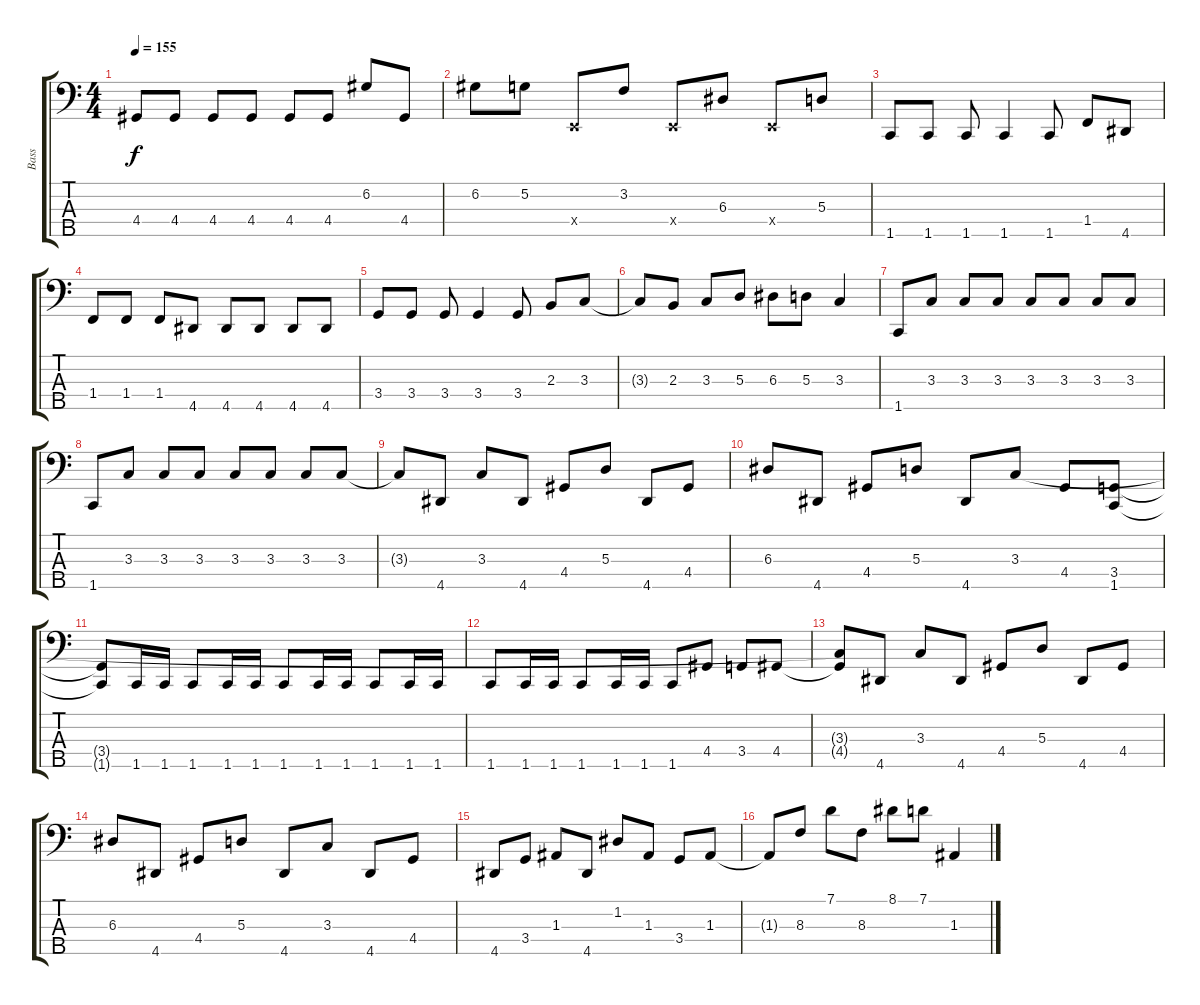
\track ("Bass" "Bass") {instrument electricbassfinger}
\staff {score tabs}
\tuning (G2 D2 A1 E1 B0) {hide}
\ts (4 4)
\tempo 155
\clef f4
\ks c
4.4.8{dy f} 4.4.8 4.4.8 4.4.8 4.4.8 4.4.8 6.2.8 4.4.8 |
6.2.8 5.2.8 0.4{x}.8 3.2.8 0.4{x}.8 6.3.8 0.4{x}.8 5.3.8 |
1.5.8 1.5.8 1.5.8 1.5.4 1.5.8 1.4.8 4.5.8 |
1.4.8 1.4.8 1.4.8 4.5.8 4.5.8 4.5.8 4.5.8 4.5.8 |
3.4.8 3.4.8 3.4.8 3.4.4 3.4.8 2.3.8 3.3.8 |
3.3{t}.8 2.3.8 3.3.8 5.3.8 6.3.8 5.3.8 3.3.4 |
1.5.8 3.3.8 3.3.8 3.3.8 3.3.8 3.3.8 3.3.8 3.3.8 |
1.5.8 3.3.8 3.3.8 3.3.8 3.3.8 3.3.8 3.3.8 3.3.8 |
3.3{t}.8 4.5.8 3.3.8 4.5.8 4.4.8 5.3.8 4.5.8 4.4.8 |
6.3.8 4.5.8 4.4.8 5.3.8 4.5.8 3.3.8 4.4.8 (3.4 1.5).8 |
(3.4{t} 1.5{t}).8 1.5.16 1.5.16 1.5.8 1.5.16 1.5.16 1.5.8 1.5.16 1.5.16 1.5.8 1.5.16 1.5.16 |
1.5.8 1.5.16 1.5.16 1.5.8 1.5.16 1.5.16 1.5.8 4.4.8 3.4.8 4.4.8 |
(3.3{t} 4.4{t}).8 4.5.8 3.3.8 4.5.8 4.4.8 5.3.8 4.5.8 4.4.8 |
6.3.8 4.5.8 4.4.8 5.3.8 4.5.8 3.3.8 4.5.8 4.4.8 |
4.5.8 3.4.8 1.3.8 4.5.8 1.2.8 1.3.8 3.4.8 1.3.8 |
1.3{t}.8 8.3.8 7.1.8 8.3.8 8.1.8 7.1.8 1.3.4
